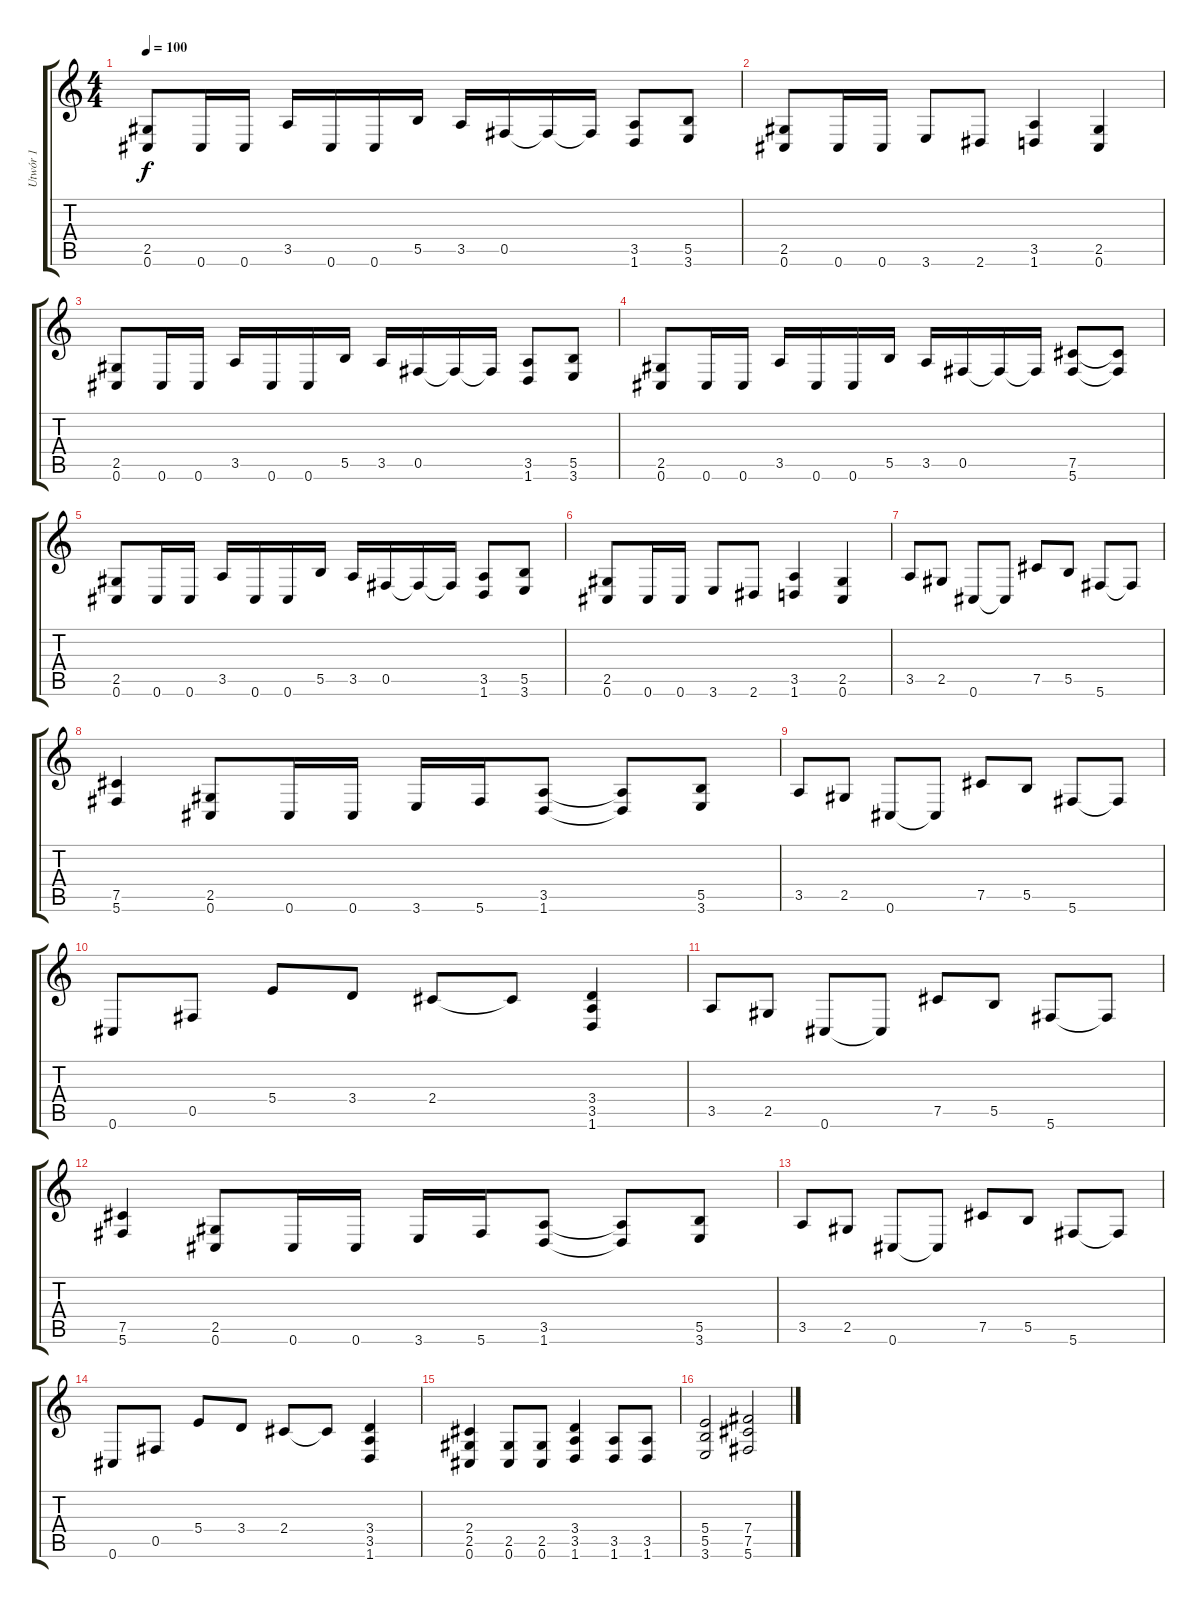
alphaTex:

\track ("Utwór 1" "Utwór 1") {instrument overdrivenguitar}
\staff {score tabs}
\tuning (Db4 Ab3 E3 B2 Gb2 Db2) {hide}
\ts (4 4)
\tempo 100
\clef g2
\ks c
(2.5 0.6).8{dy f} 0.6.16 0.6.16 3.5.16 0.6.16 0.6.16 5.5.16 3.5.16 0.5.16 0.5{t}.16 0.5{t}.16 (3.5 1.6).8 (5.5 3.6).8 |
(2.5 0.6).8 0.6.16 0.6.16 3.6.8 2.6.8 (3.5 1.6).4 (2.5 0.6).4 |
(2.5 0.6).8 0.6.16 0.6.16 3.5.16 0.6.16 0.6.16 5.5.16 3.5.16 0.5.16 0.5{t}.16 0.5{t}.16 (3.5 1.6).8 (5.5 3.6).8 |
(2.5 0.6).8 0.6.16 0.6.16 3.5.16 0.6.16 0.6.16 5.5.16 3.5.16 0.5.16 0.5{t}.16 0.5{t}.16 (7.5 5.6).8 (7.5{t} 5.6{t}).8 |
(2.5 0.6).8 0.6.16 0.6.16 3.5.16 0.6.16 0.6.16 5.5.16 3.5.16 0.5.16 0.5{t}.16 0.5{t}.16 (3.5 1.6).8 (5.5 3.6).8 |
(2.5 0.6).8 0.6.16 0.6.16 3.6.8 2.6.8 (3.5 1.6).4 (2.5 0.6).4 |
3.5.8 2.5.8 0.6.8 0.6{t}.8 7.5.8 5.5.8 5.6.8 5.6{t}.8 |
(7.5 5.6).4 (2.5 0.6).8 0.6.16 0.6.16 3.6.16 5.6.16 (3.5 1.6).8 (3.5{t} 1.6{t}).8 (5.5 3.6).8 |
3.5.8 2.5.8 0.6.8 0.6{t}.8 7.5.8 5.5.8 5.6.8 5.6{t}.8 |
0.6.8 0.5.8 5.4.8 3.4.8 2.4.8 2.4{t}.8 (3.4 3.5 1.6).4 |
3.5.8 2.5.8 0.6.8 0.6{t}.8 7.5.8 5.5.8 5.6.8 5.6{t}.8 |
(7.5 5.6).4 (2.5 0.6).8 0.6.16 0.6.16 3.6.16 5.6.16 (3.5 1.6).8 (3.5{t} 1.6{t}).8 (5.5 3.6).8 |
3.5.8 2.5.8 0.6.8 0.6{t}.8 7.5.8 5.5.8 5.6.8 5.6{t}.8 |
0.6.8 0.5.8 5.4.8 3.4.8 2.4.8 2.4{t}.8 (3.4 3.5 1.6).4 |
(2.4 2.5 0.6).4 (2.5 0.6).8 (2.5 0.6).8 (3.4 3.5 1.6).4 (3.5 1.6).8 (3.5 1.6).8 |
(5.4 5.5 3.6).2 (7.4 7.5 5.6).2
